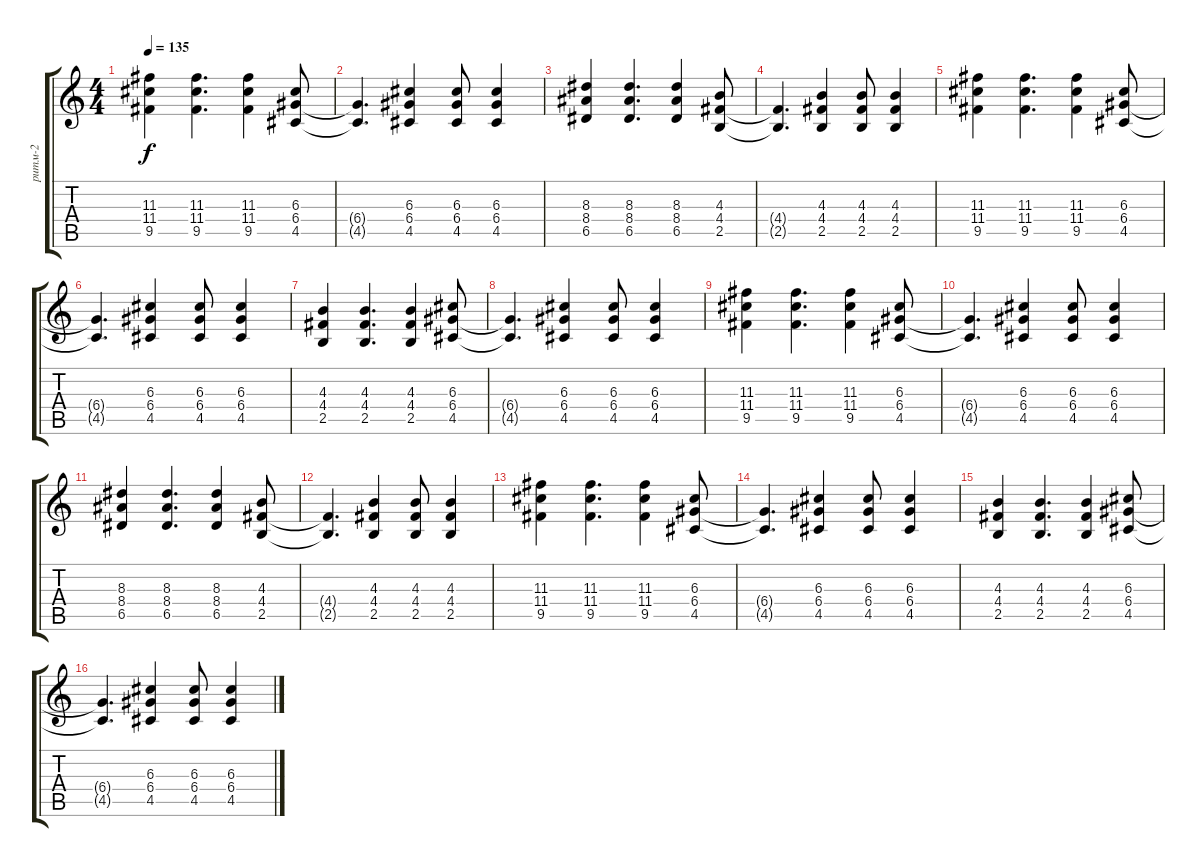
\track ("ритм-2" "ритм-2") {instrument distortionguitar}
\staff {score tabs}
\tuning (E4 B3 G3 D3 A2 E2) {hide}
\ts (4 4)
\tempo 135
\clef g2
\ks c
(11.3 11.4 9.5).4{dy f instrument distortionguitar} (11.3 11.4 9.5).4{d} (11.3 11.4 9.5).4 (6.3 6.4 4.5).8 |
(6.4{t} 4.5{t}).4{d} (6.3 6.4 4.5).4 (6.3 6.4 4.5).8 (6.3 6.4 4.5).4 |
(8.3 8.4 6.5).4 (8.3 8.4 6.5).4{d} (8.3 8.4 6.5).4 (4.3 4.4 2.5).8 |
(4.4{t} 2.5{t}).4{d} (4.3 4.4 2.5).4 (4.3 4.4 2.5).8 (4.3 4.4 2.5).4 |
(11.3 11.4 9.5).4 (11.3 11.4 9.5).4{d} (11.3 11.4 9.5).4 (6.3 6.4 4.5).8 |
(6.4{t} 4.5{t}).4{d} (6.3 6.4 4.5).4 (6.3 6.4 4.5).8 (6.3 6.4 4.5).4 |
(4.3 4.4 2.5).4 (4.3 4.4 2.5).4{d} (4.3 4.4 2.5).4 (6.3 6.4 4.5).8 |
(6.4{t} 4.5{t}).4{d} (6.3 6.4 4.5).4 (6.3 6.4 4.5).8 (6.3 6.4 4.5).4 |
(11.3 11.4 9.5).4 (11.3 11.4 9.5).4{d} (11.3 11.4 9.5).4 (6.3 6.4 4.5).8 |
(6.4{t} 4.5{t}).4{d} (6.3 6.4 4.5).4 (6.3 6.4 4.5).8 (6.3 6.4 4.5).4 |
(8.3 8.4 6.5).4 (8.3 8.4 6.5).4{d} (8.3 8.4 6.5).4 (4.3 4.4 2.5).8 |
(4.4{t} 2.5{t}).4{d} (4.3 4.4 2.5).4 (4.3 4.4 2.5).8 (4.3 4.4 2.5).4 |
(11.3 11.4 9.5).4 (11.3 11.4 9.5).4{d} (11.3 11.4 9.5).4 (6.3 6.4 4.5).8 |
(6.4{t} 4.5{t}).4{d} (6.3 6.4 4.5).4 (6.3 6.4 4.5).8 (6.3 6.4 4.5).4 |
(4.3 4.4 2.5).4 (4.3 4.4 2.5).4{d} (4.3 4.4 2.5).4 (6.3 6.4 4.5).8 |
(6.4{t} 4.5{t}).4{d} (6.3 6.4 4.5).4 (6.3 6.4 4.5).8 (6.3 6.4 4.5).4
